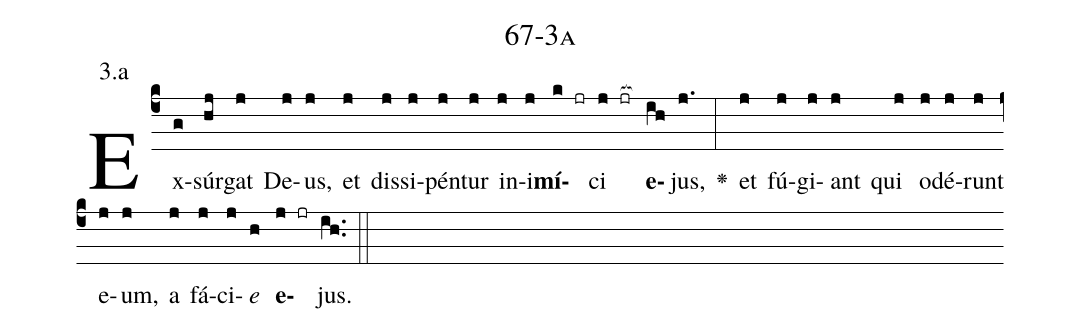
name: 67-3a;
annotation: 3.a;
%%
(c4)Ex(g)súr(hj)gat(j) De(j)us,(j) et(j) dis(j)si(j)pén(j)tur(j) in(j)i(j)<b>mí</b>(k jr)ci(j jr[ocb:1{]) <b>e</b>(ih[ocb:0}])jus,(j.) <v>\greheightstar</v>(:) et(j) fú(j)gi(j)ant(j) qui(j) o(j)dé(j)runt(j) e(j)um,(j) a(j) fá(j)ci(j)<i>e</i>(h) <b>e</b>(j jr)jus.(ih..) (::)


%E(j) u(j) o(j) u(h) a(j) e.(ih..) (::)
